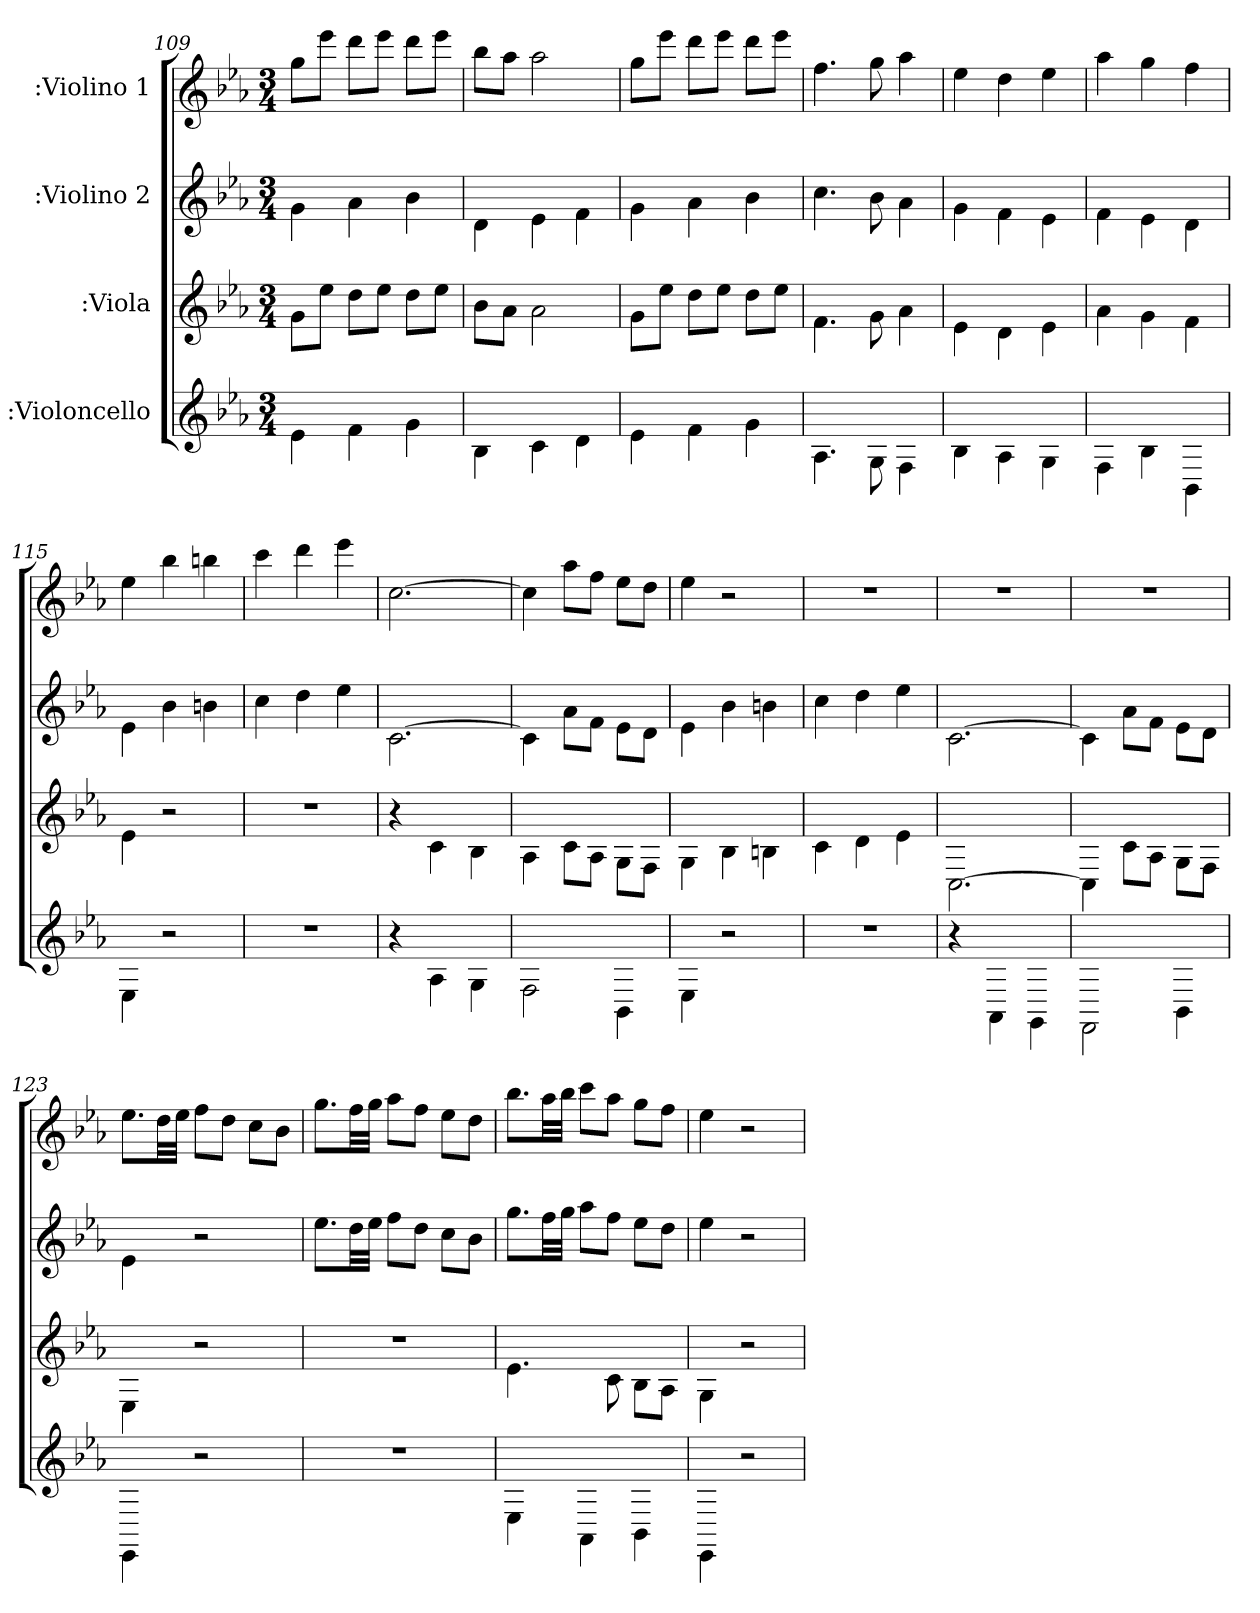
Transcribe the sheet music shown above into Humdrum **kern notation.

**kern	**kern	**kern	**kern
*part4	*part3	*part2	*part1
*staff4	*staff3	*staff2	*staff1
*I":Violoncello	*I":Viola	*I":Violino 2	*I":Violino 1
*k[b-e-a-]	*k[b-e-a-]	*k[b-e-a-]	*k[b-e-a-]
*E-:	*E-:	*E-:	*E-:
*M3/4	*M3/4	*M3/4	*M3/4
=109	=109	=109	=109
4e-\	8g\L	4g\	8gg\L
.	8ee-\J	.	8eee-\J
4f\	8dd\L	4a-\	8ddd\L
.	8ee-\J	.	8eee-\J
4g\	8dd\L	4b-\	8ddd\L
.	8ee-\J	.	8eee-\J
=110	=110	=110	=110
4B-\	8b-\L	4d\	8bb-\L
.	8a-\J	.	8aa-\J
4c\	2a-\	4e-\	2aa-\
4d\	.	4f\	.
=111	=111	=111	=111
4e-\	8g\L	4g\	8gg\L
.	8ee-\J	.	8eee-\J
4f\	8dd\L	4a-\	8ddd\L
.	8ee-\J	.	8eee-\J
4g\	8dd\L	4b-\	8ddd\L
.	8ee-\J	.	8eee-\J
=112	=112	=112	=112
4.A-\	4.f\	4.cc\	4.ff\
8G\	8g\	8b-\	8gg\
4F\	4a-\	4a-\	4aa-\
=113	=113	=113	=113
4B-\	4e-\	4g\	4ee-\
4A-\	4d\	4f\	4dd\
4G\	4e-\	4e-\	4ee-\
=114	=114	=114	=114
4F\	4a-\	4f\	4aa-\
4B-\	4g\	4e-\	4gg\
4BB-\	4f\	4d\	4ff\
=115	=115	=115	=115
4E-\	4e-\	4e-\	4ee-\
2r	2r	4b-\	4bb-\
.	.	4bn\	4bbn\
=116	=116	=116	=116
2.r	2.r	4cc\	4ccc\
.	.	4dd\	4ddd\
.	.	4ee-\	4eee-\
=117	=117	=117	=117
4r	4r	[2.c\	[2.cc\
4A-\	4c\	.	.
4G\	4B-\	.	.
=118	=118	=118	=118
2F\	4A-\	4c\]	4cc\]
.	8c\L	8a-\L	8aa-\L
.	8A-\J	8f\J	8ff\J
4BB-\	8G\L	8e-\L	8ee-\L
.	8F\J	8d\J	8dd\J
=119	=119	=119	=119
4E-\	4G\	4e-\	4ee-\
2r	4B-\	4b-\	2r
.	4Bn\	4bn\	.
=120	=120	=120	=120
2.r	4c\	4cc\	2.r
.	4d\	4dd\	.
.	4e-\	4ee-\	.
=121	=121	=121	=121
4r	[2.C\	[2.c\	2.r
4AA-\	.	.	.
4GG\	.	.	.
=122	=122	=122	=122
2FF\	4C\]	4c\]	2.r
.	8c\L	8a-\L	.
.	8A-\J	8f\J	.
4BB-\	8G\L	8e-\L	.
.	8F\J	8d\J	.
=123	=123	=123	=123
4EE-\	4E-\	4e-\	8.ee-\L
.	.	.	32dd\LL
.	.	.	32ee-\JJJ
2r	2r	2r	8ff\L
.	.	.	8dd\J
.	.	.	8cc\L
.	.	.	8b-\J
=124	=124	=124	=124
2.r	2.r	8.ee-\L	8.gg\L
.	.	32dd\LL	32ff\LL
.	.	32ee-\JJJ	32gg\JJJ
.	.	8ff\L	8aa-\L
.	.	8dd\J	8ff\J
.	.	8cc\L	8ee-\L
.	.	8b-\J	8dd\J
=125	=125	=125	=125
4E-\	4.e-\	8.gg\L	8.bb-\L
.	.	32ff\LL	32aa-\LL
.	.	32gg\JJJ	32bb-\JJJ
4AA-\	.	8aa-\L	8ccc\L
.	8c\	8ff\J	8aa-\J
4BB-\	8B-\L	8ee-\L	8gg\L
.	8A-\J	8dd\J	8ff\J
=126	=126	=126	=126
4EE-\	4G\	4ee-\	4ee-\
2r	2r	2r	2r
=	=	=	=
*-	*-	*-	*-
